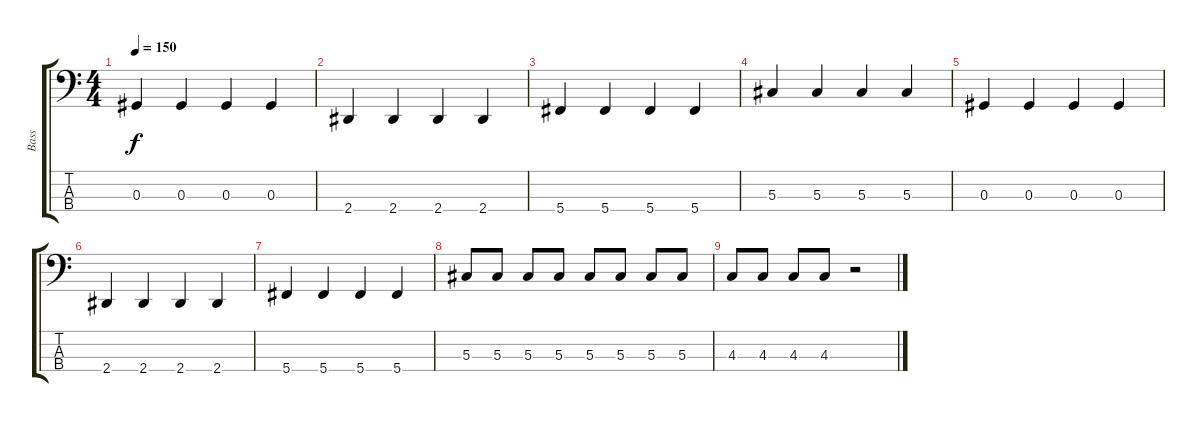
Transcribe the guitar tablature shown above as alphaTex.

\track ("Bass" "Bass") {instrument electricbassfinger}
\staff {score tabs}
\tuning (Gb2 Db2 Ab1 Db1) {hide}
\ts (4 4)
\tempo 150
\clef f4
\ks c
0.3.4{dy f} 0.3.4 0.3.4 0.3.4 |
2.4.4 2.4.4 2.4.4 2.4.4 |
5.4.4 5.4.4 5.4.4 5.4.4 |
5.3.4 5.3.4 5.3.4 5.3.4 |
0.3.4 0.3.4 0.3.4 0.3.4 |
2.4.4 2.4.4 2.4.4 2.4.4 |
5.4.4 5.4.4 5.4.4 5.4.4 |
5.3.8 5.3.8 5.3.8 5.3.8 5.3.8 5.3.8 5.3.8 5.3.8 |
4.3.8 4.3.8 4.3.8 4.3.8 r.2
